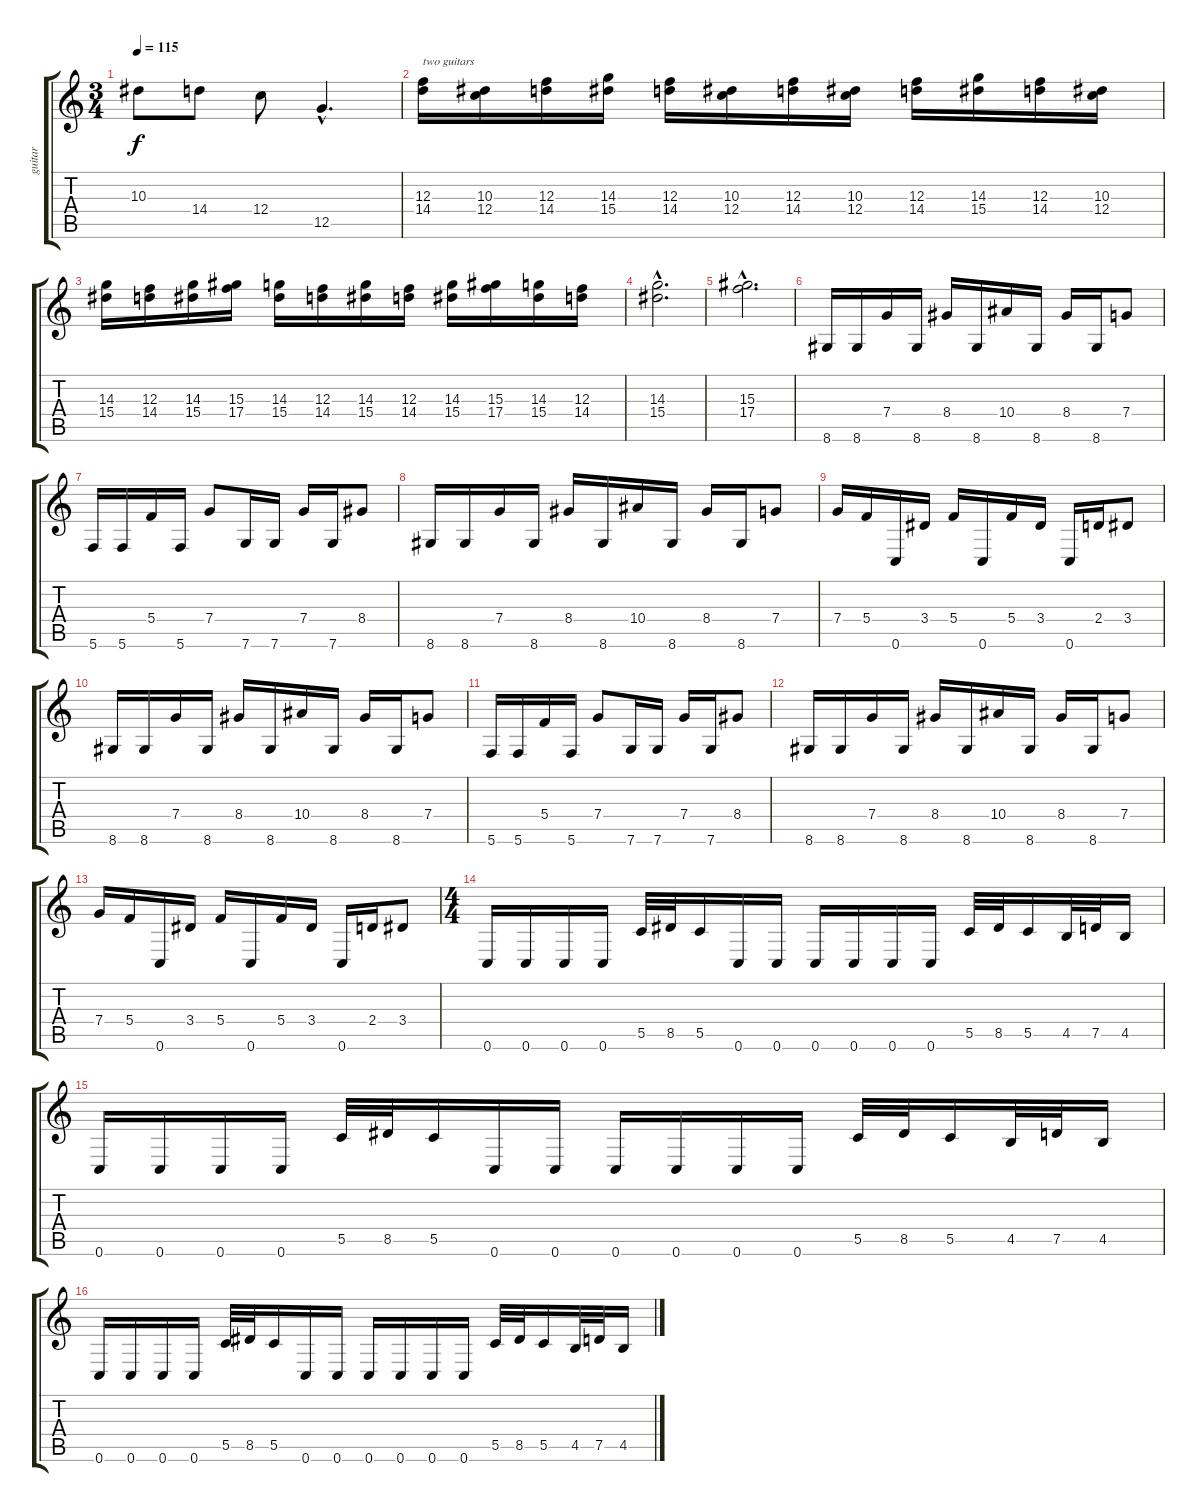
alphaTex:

\track ("guitar" "guitar") {instrument distortionguitar}
\staff {score tabs}
\tuning (D4 A3 F3 C3 G2 C2) {hide}
\ts (3 4)
\tempo 115
\clef g2
\ks c
10.3.8{dy f} 14.4.8 12.4.8 12.5{hac}.4{d} |
(12.3 14.4).16{txt "two guitars"} (10.3 12.4).16 (12.3 14.4).16 (14.3 15.4).16 (12.3 14.4).16 (10.3 12.4).16 (12.3 14.4).16 (10.3 12.4).16 (12.3 14.4).16 (14.3 15.4).16 (12.3 14.4).16 (10.3 12.4).16 |
(14.3 15.4).16 (12.3 14.4).16 (14.3 15.4).16 (15.3 17.4).16 (14.3 15.4).16 (12.3 14.4).16 (14.3 15.4).16 (12.3 14.4).16 (14.3 15.4).16 (15.3 17.4).16 (14.3 15.4).16 (12.3 14.4).16 |
(14.3{hac} 15.4{hac}).2{d} |
(15.3{hac} 17.4{hac}).2{d} |
8.6.16 8.6.16{volume 12} 7.4.16 8.6.16 8.4.16 8.6.16 10.4.16 8.6.16 8.4.16 8.6.16 7.4.8 |
5.6.16 5.6.16 5.4.16 5.6.16 7.4.8 7.6.16 7.6.16 7.4.16 7.6.16 8.4.8 |
8.6.16 8.6.16 7.4.16 8.6.16 8.4.16 8.6.16 10.4.16 8.6.16 8.4.16 8.6.16 7.4.8 |
7.4.16 5.4.16 0.6.16 3.4.16 5.4.16 0.6.16 5.4.16 3.4.16 0.6.16 2.4.16 3.4.8 |
8.6.16 8.6.16 7.4.16 8.6.16 8.4.16 8.6.16 10.4.16 8.6.16 8.4.16 8.6.16 7.4.8 |
5.6.16 5.6.16 5.4.16 5.6.16 7.4.8 7.6.16 7.6.16 7.4.16 7.6.16 8.4.8 |
8.6.16 8.6.16 7.4.16 8.6.16 8.4.16 8.6.16 10.4.16 8.6.16 8.4.16 8.6.16 7.4.8 |
7.4.16 5.4.16 0.6.16 3.4.16 5.4.16 0.6.16 5.4.16 3.4.16 0.6.16 2.4.16 3.4.8 |
\ts (4 4)
0.6.16 0.6.16 0.6.16 0.6.16 5.5.32 8.5.32 5.5.16 0.6.16 0.6.16 0.6.16 0.6.16 0.6.16 0.6.16 5.5.32 8.5.32 5.5.16 4.5.32 7.5.32 4.5.16 |
0.6.16 0.6.16 0.6.16 0.6.16 5.5.32 8.5.32 5.5.16 0.6.16 0.6.16 0.6.16 0.6.16 0.6.16 0.6.16 5.5.32 8.5.32 5.5.16 4.5.32 7.5.32 4.5.16 |
0.6.16 0.6.16 0.6.16 0.6.16 5.5.32 8.5.32 5.5.16 0.6.16 0.6.16 0.6.16 0.6.16 0.6.16 0.6.16 5.5.32 8.5.32 5.5.16 4.5.32 7.5.32 4.5.16
